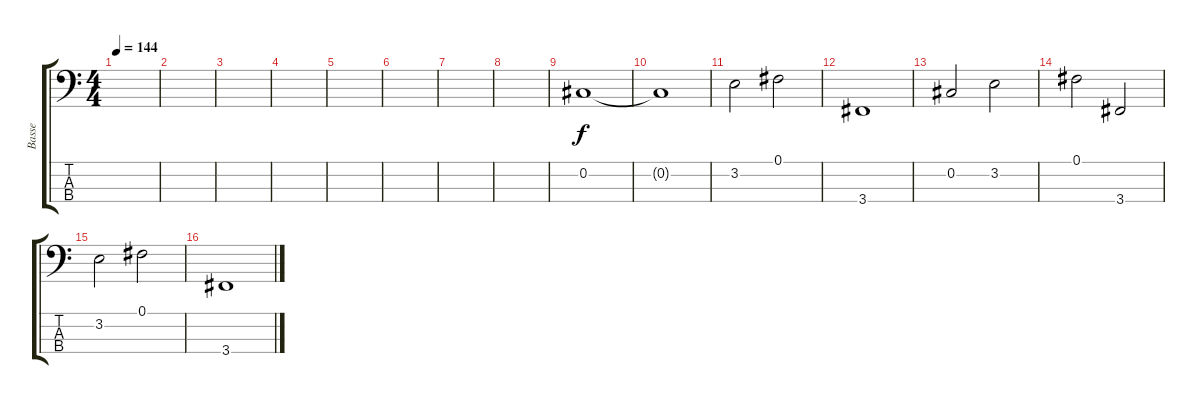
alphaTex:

\track ("Basse" "Basse") {instrument electricbassfinger}
\staff {score tabs}
\tuning (Gb2 Db2 Ab1 Eb1) {hide}
\ts (4 4)
\tempo 144
\clef f4
\ks c
|
|
|
|
|
|
|
|
0.2.1 |
0.2{t}.1 |
3.2.2 0.1.2 |
3.4.1 |
0.2.2 3.2.2 |
0.1.2 3.4.2 |
3.2.2 0.1.2 |
3.4.1
